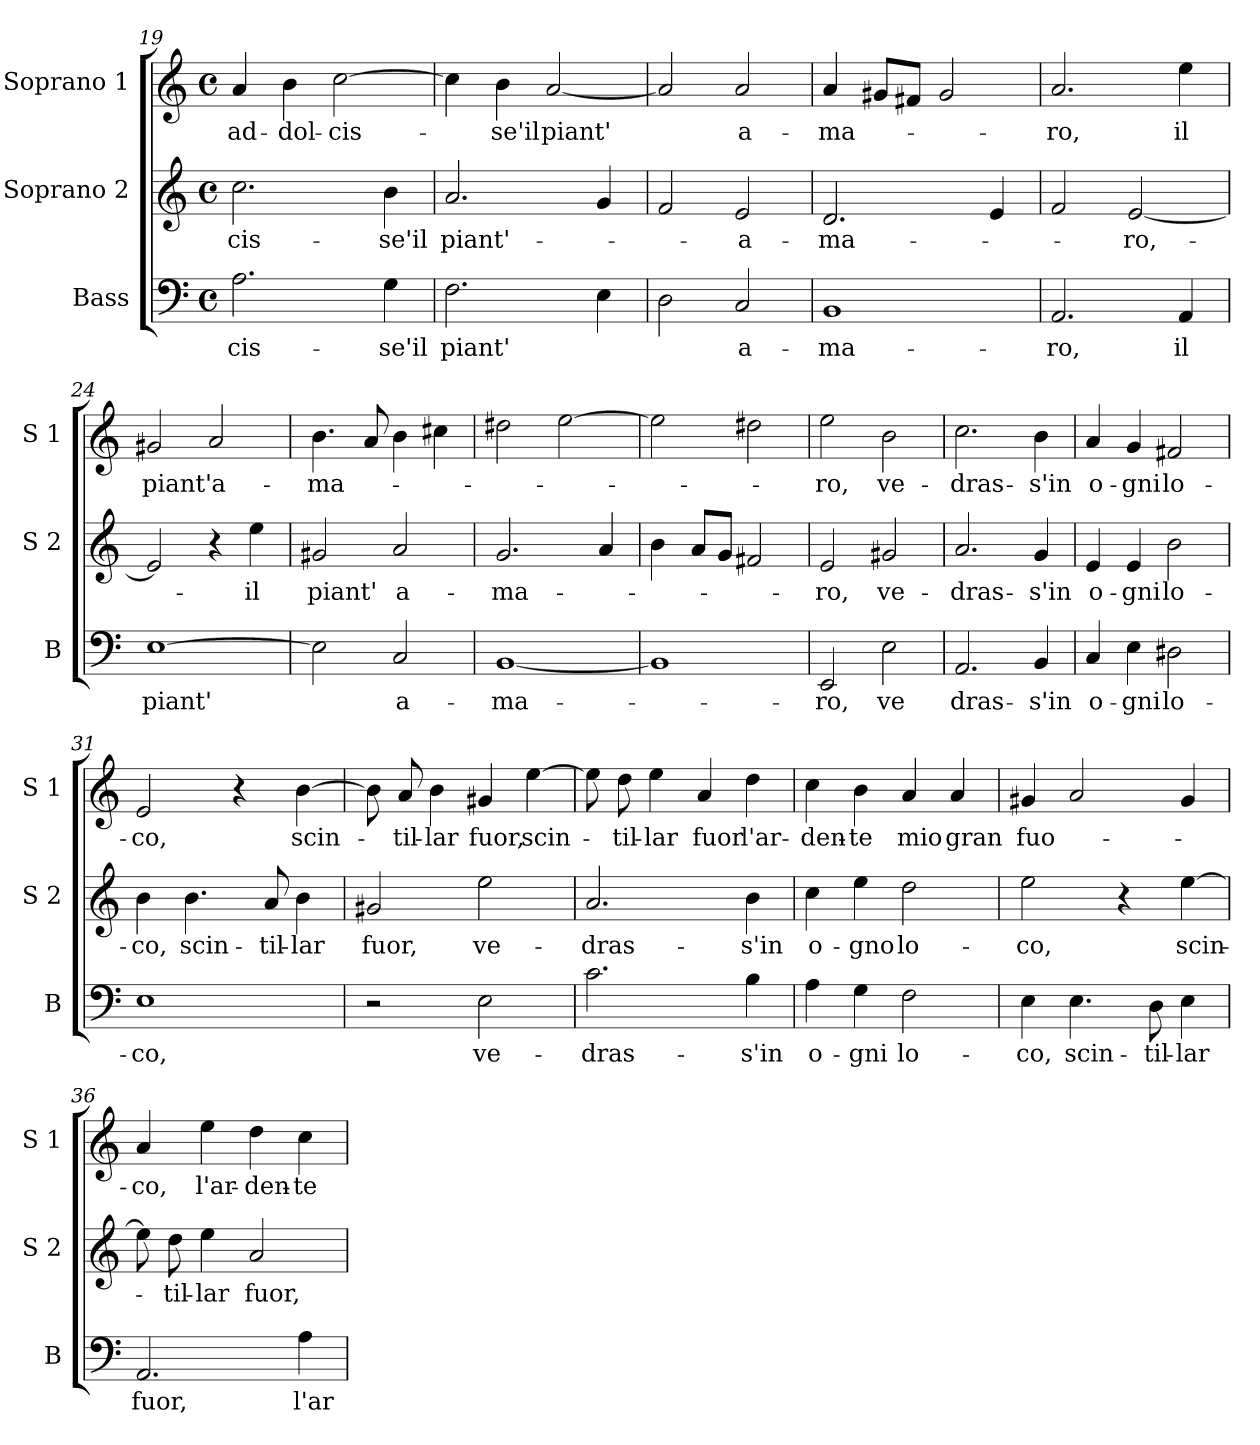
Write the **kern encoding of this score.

**kern	**text	**kern	**text	**kern	**text
*part3	*part3	*part2	*part2	*part1	*part1
*staff3	*staff3	*staff2	*staff2	*staff1	*staff1
*I"Bass	*	*I"Soprano 2	*	*I"Soprano 1	*
*I'B	*	*I'S 2	*	*I'S 1	*
*clefF4	*	*clefG2	*	*clefG2	*
*k[]	*	*k[]	*	*k[]	*
*C:	*	*C:	*	*C:	*
*M4/4	*	*M4/4	*	*M4/4	*
*met(c)	*	*met(c)	*	*met(c)	*
=19	=19	=19	=19	=19	=19
!	!LO:LY:b	!	!LO:LY:b	!	!LO:LY:b
2.A\	-cis-	2.cc\	-cis-	4a/	ad-
!	!	!	!	!	!LO:LY:b
.	.	.	.	4b\	-dol-
!	!	!	!	!	!LO:LY:b
.	.	.	.	[2cc\	-cis-
!	!LO:LY:b	!	!LO:LY:b	!	!
4G\	-se'il	4b\	-se'il	.	.
=20	=20	=20	=20	=20	=20
!	!LO:LY:b	!	!LO:LY:b	!	!
2.F\	piant'	2.a/	piant'-	4cc\]	.
!	!	!	!	!	!LO:LY:b
.	.	.	.	4b\	-se'il
!	!	!	!	!	!LO:LY:b
.	.	.	.	[2a/	piant'
4E\	.	4g/	.	.	.
=21	=21	=21	=21	=21	=21
2D\	.	2f/	.	2a/]	.
!	!LO:LY:b	!	!LO:LY:b	!	!LO:LY:b
2C/	a-	2e/	-a-	2a/	a-
=22	=22	=22	=22	=22	=22
!	!LO:LY:b	!	!LO:LY:b	!	!LO:LY:b
1BB	-ma-	2.d/	-ma-	4a/	-ma-
.	.	.	.	8g#X/L	.
.	.	.	.	8f#X/J	.
.	.	.	.	2g#/	.
.	.	4e/	.	.	.
!!LO:LB:g=z
=23	=23	=23	=23	=23	=23
!	!LO:LY:b	!	!	!	!LO:LY:b
2.AA/	-ro,	2f/	.	2.a/	-ro,
!	!	!	!LO:LY:b	!	!
.	.	[2e/	-ro,-	.	.
!	!LO:LY:b	!	!	!	!LO:LY:b
4AA/	il	.	.	4ee\	il
=24	=24	=24	=24	=24	=24
!	!LO:LY:b	!	!	!	!LO:LY:b
[1E	piant'	2e/]	.	2g#X/	piant'
!	!	!	!	!	!LO:LY:b
.	.	4r	.	2a/	a-
!	!	!	!LO:LY:b	!	!
.	.	4ee\	-il	.	.
=25	=25	=25	=25	=25	=25
!	!	!	!LO:LY:b	!	!LO:LY:b
2E\]	.	2g#X/	piant'	4.b\	-ma-
.	.	.	.	8a/	.
!	!LO:LY:b	!	!LO:LY:b	!	!
2C/	a-	2a/	a-	4b\	.
.	.	.	.	4cc#X\	.
=26	=26	=26	=26	=26	=26
!	!LO:LY:b	!	!LO:LY:b	!	!
[1BB	-ma-	2.g/	-ma-	2dd#X\	.
.	.	.	.	[2ee\	.
.	.	4a/	.	.	.
=27	=27	=27	=27	=27	=27
1BB]	.	4b\	.	2ee\]	.
.	.	8a/L	.	.	.
.	.	8g/J	.	.	.
.	.	2f#X/	.	2dd#X\	.
=28	=28	=28	=28	=28	=28
!	!LO:LY:b	!	!LO:LY:b	!	!LO:LY:b
2EE/	-ro,	2e/	-ro,	2ee\	-ro,
!	!LO:LY:b	!	!LO:LY:b	!	!LO:LY:b
2E\	ve	2g#X/	ve-	2b\	ve-
!!LO:LB:g=z
=29	=29	=29	=29	=29	=29
!	!LO:LY:b	!	!LO:LY:b	!	!LO:LY:b
2.AA/	dras-	2.a/	-dras-	2.cc\	-dras-
!	!LO:LY:b	!	!LO:LY:b	!	!LO:LY:b
4BB/	-s'in	4g/	-s'in	4b\	-s'in
=30	=30	=30	=30	=30	=30
!	!LO:LY:b	!	!LO:LY:b	!	!LO:LY:b
4C/	o-	4e/	o-	4a/	o-
!	!LO:LY:b	!	!LO:LY:b	!	!LO:LY:b
4E\	-gni	4e/	-gni	4g/	-gni
!	!LO:LY:b	!	!LO:LY:b	!	!LO:LY:b
2D#X\	lo-	2b\	lo-	2f#X/	lo-
=31	=31	=31	=31	=31	=31
!	!LO:LY:b	!	!LO:LY:b	!	!LO:LY:b
1E	-co,	4b\	-co,	2e/	-co,
!	!	!	!LO:LY:b	!	!
.	.	4.b\	scin-	.	.
.	.	.	.	4r	.
!	!	!	!LO:LY:b	!	!
.	.	8a/	-til-	.	.
!	!	!	!LO:LY:b	!	!LO:LY:b
.	.	4b\	-lar	[4b\	scin-
=32	=32	=32	=32	=32	=32
!	!	!	!LO:LY:b	!	!
2r	.	2g#X/	fuor,	8b\]	.
!	!	!	!	!	!LO:LY:b
.	.	.	.	8a/	-til-
!	!	!	!	!	!LO:LY:b
.	.	.	.	4b\	-lar
!	!LO:LY:b	!	!LO:LY:b	!	!LO:LY:b
2E\	ve-	2ee\	ve-	4g#X/	fuor,
!	!	!	!	!	!LO:LY:b
.	.	.	.	[4ee\	scin-
=33	=33	=33	=33	=33	=33
!	!LO:LY:b	!	!LO:LY:b	!	!
2.c\	-dras-	2.a/	-dras-	8ee\]	.
!	!	!	!	!	!LO:LY:b
.	.	.	.	8dd\	-til-
!	!	!	!	!	!LO:LY:b
.	.	.	.	4ee\	-lar
!	!	!	!	!	!LO:LY:b
.	.	.	.	4a/	fuor
!	!LO:LY:b	!	!LO:LY:b	!	!LO:LY:b
4B\	-s'in	4b\	-s'in	4dd\	l'ar-
!!LO:LB:g=z
=34	=34	=34	=34	=34	=34
!	!LO:LY:b	!	!LO:LY:b	!	!LO:LY:b
4A\	o-	4cc\	o-	4cc\	-den-
!	!LO:LY:b	!	!LO:LY:b	!	!LO:LY:b
4G\	-gni	4ee\	-gno	4b\	-te
!	!LO:LY:b	!	!LO:LY:b	!	!LO:LY:b
2F\	lo-	2dd\	lo-	4a/	mio
!	!	!	!	!	!LO:LY:b
.	.	.	.	4a/	gran
=35	=35	=35	=35	=35	=35
!	!LO:LY:b	!	!LO:LY:b	!	!LO:LY:b
4E\	-co,	2ee\	-co,	4g#X/	fuo-
!	!LO:LY:b	!	!	!	!
4.E\	scin-	.	.	2a/	.
.	.	4r	.	.	.
!	!LO:LY:b	!	!	!	!
8D\	-til-	.	.	.	.
!	!LO:LY:b	!	!LO:LY:b	!	!
4E\	-lar	[4ee\	scin-	4g#/	.
=36	=36	=36	=36	=36	=36
!	!LO:LY:b	!	!	!	!LO:LY:b
2.AA/	fuor,	8ee\]	.	4a/	-co,
!	!	!	!LO:LY:b	!	!
.	.	8dd\	-til-	.	.
!	!	!	!LO:LY:b	!	!LO:LY:b
.	.	4ee\	-lar	4ee\	l'ar-
!	!	!	!LO:LY:b	!	!LO:LY:b
.	.	2a/	fuor,	4dd\	-den-
!	!LO:LY:b	!	!	!	!LO:LY:b
4A\	l'ar-	.	.	4cc\	-te
=	=	=	=	=	=
*-	*-	*-	*-	*-	*-
